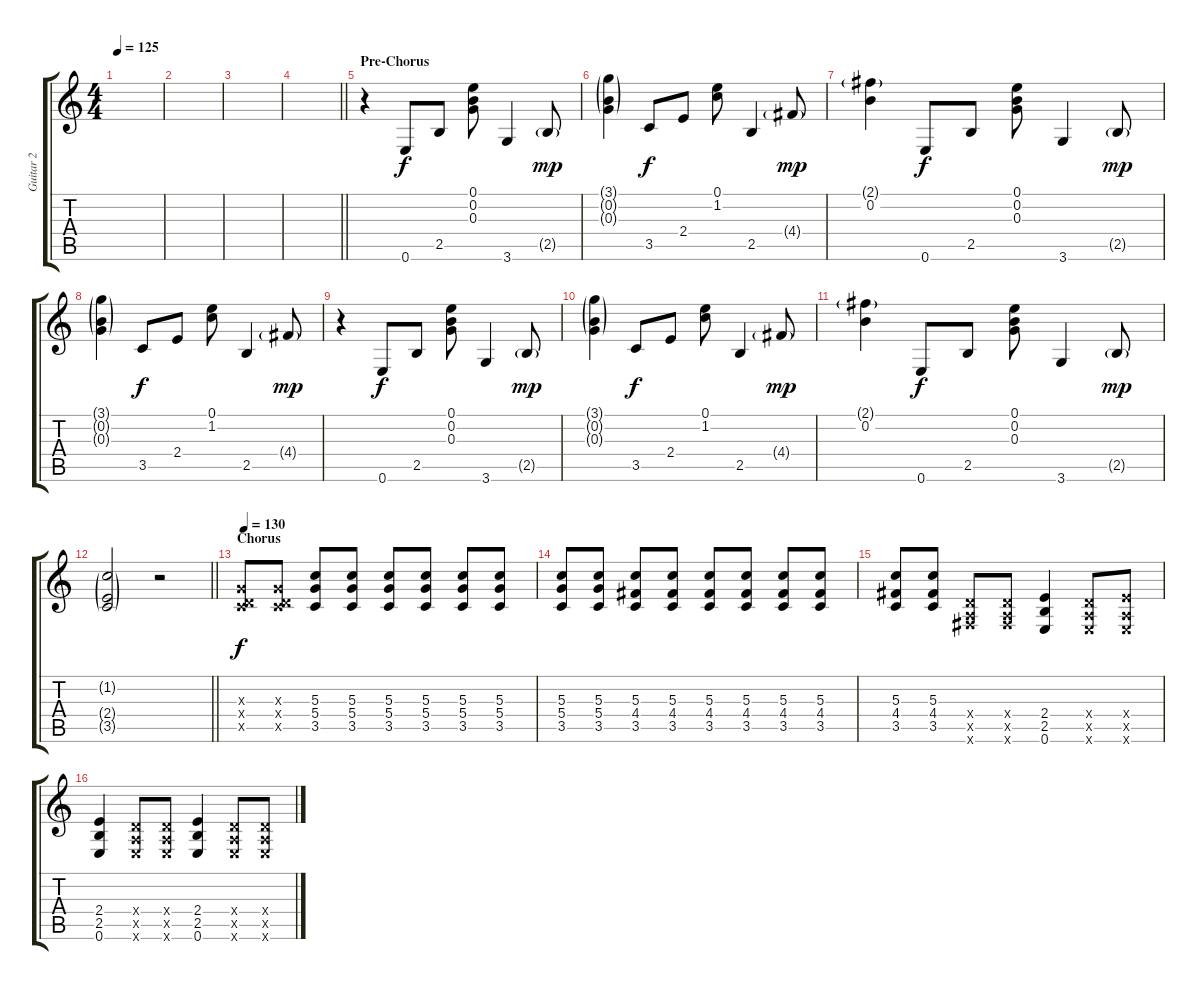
\track ("Guitar 2" "Guitar 2") {instrument electricguitarjazz}
\staff {score tabs}
\tuning (E4 B3 G3 D3 A2 E2) {hide}
\ts (4 4)
\tempo 125
\clef g2
\ks c
|
|
|
\barLineRight lightlight
|
\section ("" "Pre-Chorus")
r.4 0.6.8 2.5.8 (0.1 0.2 0.3).8 3.6.4 2.5{g}.8{dy mp} |
(3.1{g} 0.2{g} 0.3{g}).4 3.5.8{dy f} 2.4.8 (0.1 1.2).8 2.5.4 4.4{g}.8{dy mp} |
(2.1{g} 0.2).4 0.6.8{dy f} 2.5.8 (0.1 0.2 0.3).8 3.6.4 2.5{g}.8{dy mp} |
(3.1{g} 0.2{g} 0.3{g}).4 3.5.8{dy f} 2.4.8 (0.1 1.2).8 2.5.4 4.4{g}.8{dy mp} |
r.4 0.6.8{dy f} 2.5.8 (0.1 0.2 0.3).8 3.6.4 2.5{g}.8{dy mp} |
(3.1{g} 0.2{g} 0.3{g}).4 3.5.8{dy f} 2.4.8 (0.1 1.2).8 2.5.4 4.4{g}.8{dy mp} |
(2.1{g} 0.2).4 0.6.8{dy f} 2.5.8 (0.1 0.2 0.3).8 3.6.4 2.5{g}.8{dy mp} |
\barLineRight lightlight
(1.2{g} 2.4{g} 3.5{g}).2 r.2 |
\section ("" "Chorus")
\tempo 130
(0.3{x} 0.4{x} 3.5{x}).8{dy f volume 8 instrument overdrivenguitar} (0.3{x} 0.4{x} 3.5{x}).8 (5.3 5.4 3.5).8 (5.3 5.4 3.5).8 (5.3 5.4 3.5).8 (5.3 5.4 3.5).8 (5.3 5.4 3.5).8 (5.3 5.4 3.5).8 |
(5.3 5.4 3.5).8 (5.3 5.4 3.5).8 (5.3 4.4 3.5).8 (5.3 4.4 3.5).8 (5.3 4.4 3.5).8 (5.3 4.4 3.5).8 (5.3 4.4 3.5).8 (5.3 4.4 3.5).8 |
(5.3 4.4 3.5).8 (5.3 4.4 3.5).8 (0.4{x} 0.5{x} 2.6{x}).8 (0.4{x} 0.5{x} 2.6{x}).8 (2.4 2.5 0.6).4 (0.4{x} 0.5{x} 0.6{x}).8 (2.4{x} 0.5{x} 0.6{x}).8 |
(2.4 2.5 0.6).4 (0.4{x} 0.5{x} 0.6{x}).8 (0.4{x} 0.5{x} 0.6{x}).8 (2.4 2.5 0.6).4 (0.4{x} 0.5{x} 0.6{x}).8 (0.4{x} 0.5{x} 0.6{x}).8
